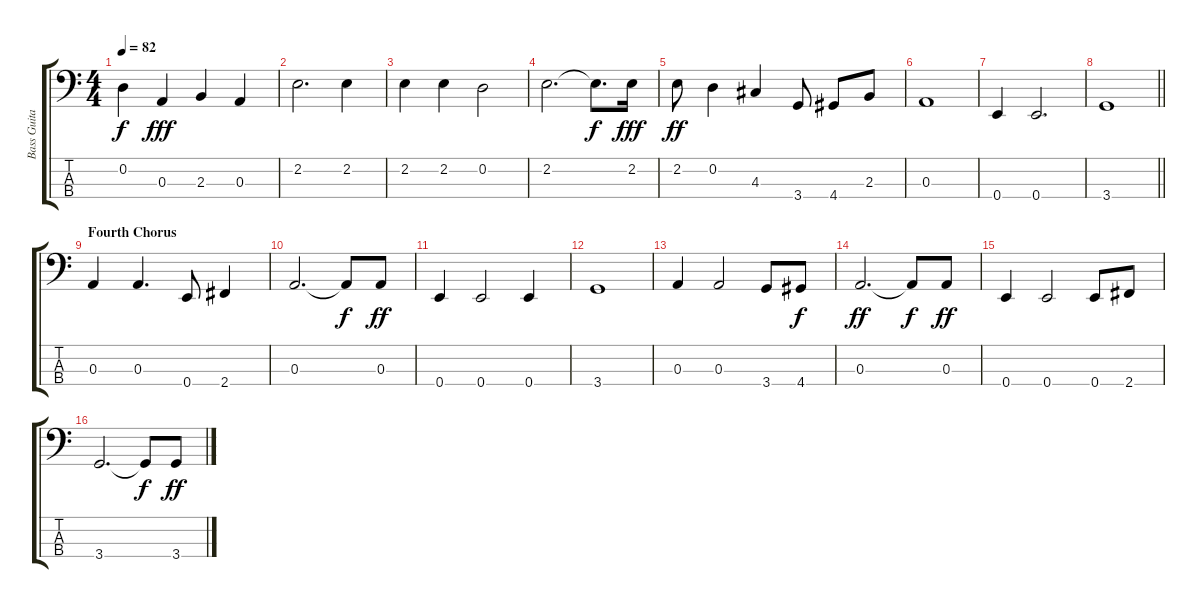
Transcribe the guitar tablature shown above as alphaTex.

\track ("Bass Guitar" "Bass Guita") {instrument electricbassfinger}
\staff {score tabs}
\tuning (G2 D2 A1 E1) {hide}
\ts (4 4)
\tempo 82
\clef f4
\ks c
0.2{t}.4{dy f} 0.3.4{dy fff} 2.3.4 0.3.4 |
2.2.2{d} 2.2.4 |
2.2.4 2.2.4 0.2.2 |
2.2.2{d} 2.2{t}.8{d dy f} 2.2.16{dy fff} |
2.2.8{dy ff} 0.2.4 4.3.4 3.4.8 4.4.8 2.3.8 |
0.3.1 |
0.4.4 0.4.2{d} |
\barLineRight lightlight
3.4.1 |
\section ("" "Fourth Chorus")
0.3.4 0.3.4{d} 0.4.8 2.4.4 |
0.3.2{d} 0.3{t}.8{dy f} 0.3.8{dy ff} |
0.4.4 0.4.2 0.4.4 |
3.4.1 |
0.3.4 0.3.2 3.4.8 4.4.8{dy f} |
0.3.2{d dy ff} 0.3{t}.8{dy f} 0.3.8{dy ff} |
0.4.4 0.4.2 0.4.8 2.4.8 |
3.4.2{d} 3.4{t}.8{dy f} 3.4.8{dy ff}
